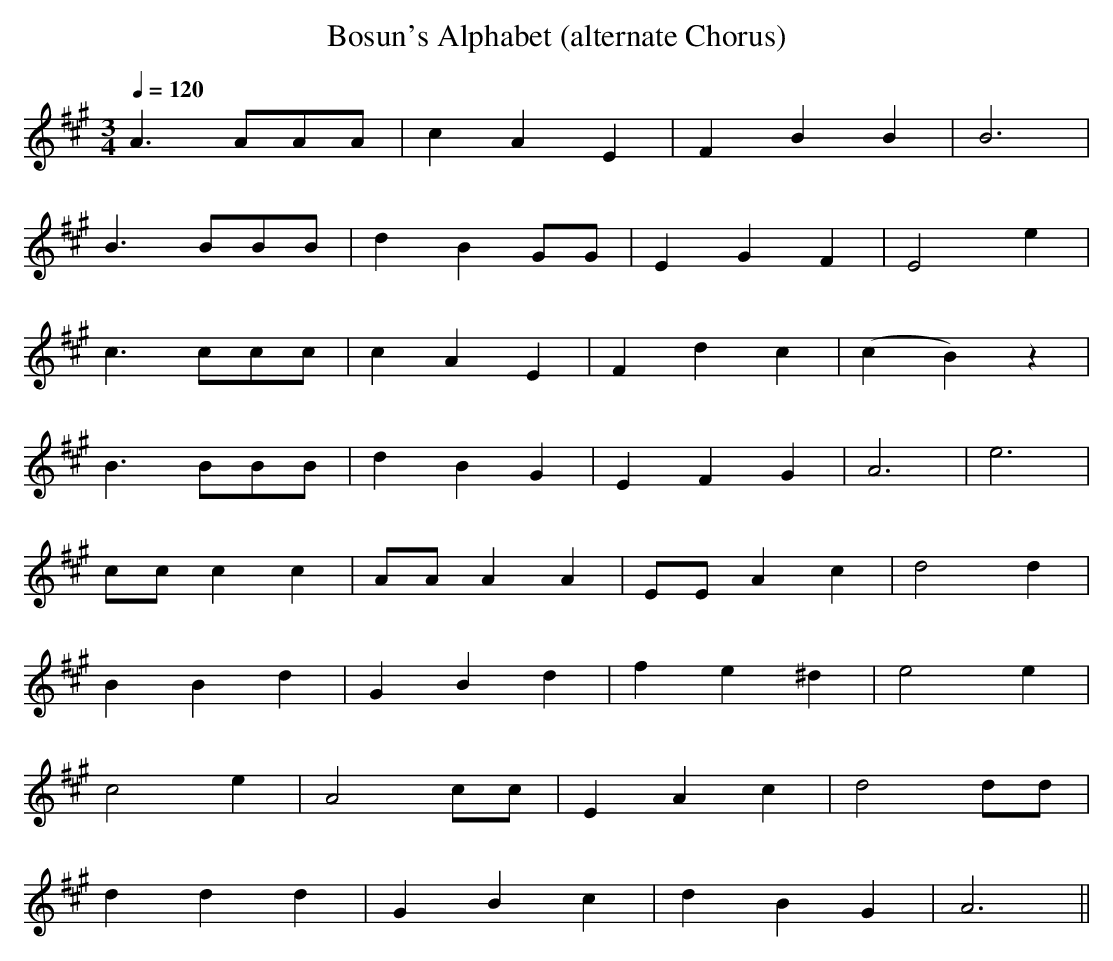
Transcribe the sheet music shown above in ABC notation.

X:1
T:Bosun's Alphabet (alternate Chorus)
M:3/4
L:1/8
Q:1/4=120
K:A
A3 AAA|c2 A2 E2|F2 B2 B2|B6   |
B3 BBB|d2 B2 GG|E2 G2 F2|E4 e2|
c3 ccc|c2 A2 E2|F2 d2 c2|(c2 B2)z2|
B3 BBB|d2 B2 G2|E2 F2 G2|A6|e6|
cc c2 c2|AA A2 A2|EE A2 c2|d4 d2|
B2 B2 d2|G2 B2 d2|f2 e2^d2|e4 e2|
c4 e2|A4 cc|E2 A2 c2|d4 dd|
d2 d2 d2|G2 B2 c2|d2 B2 G2|A6||
